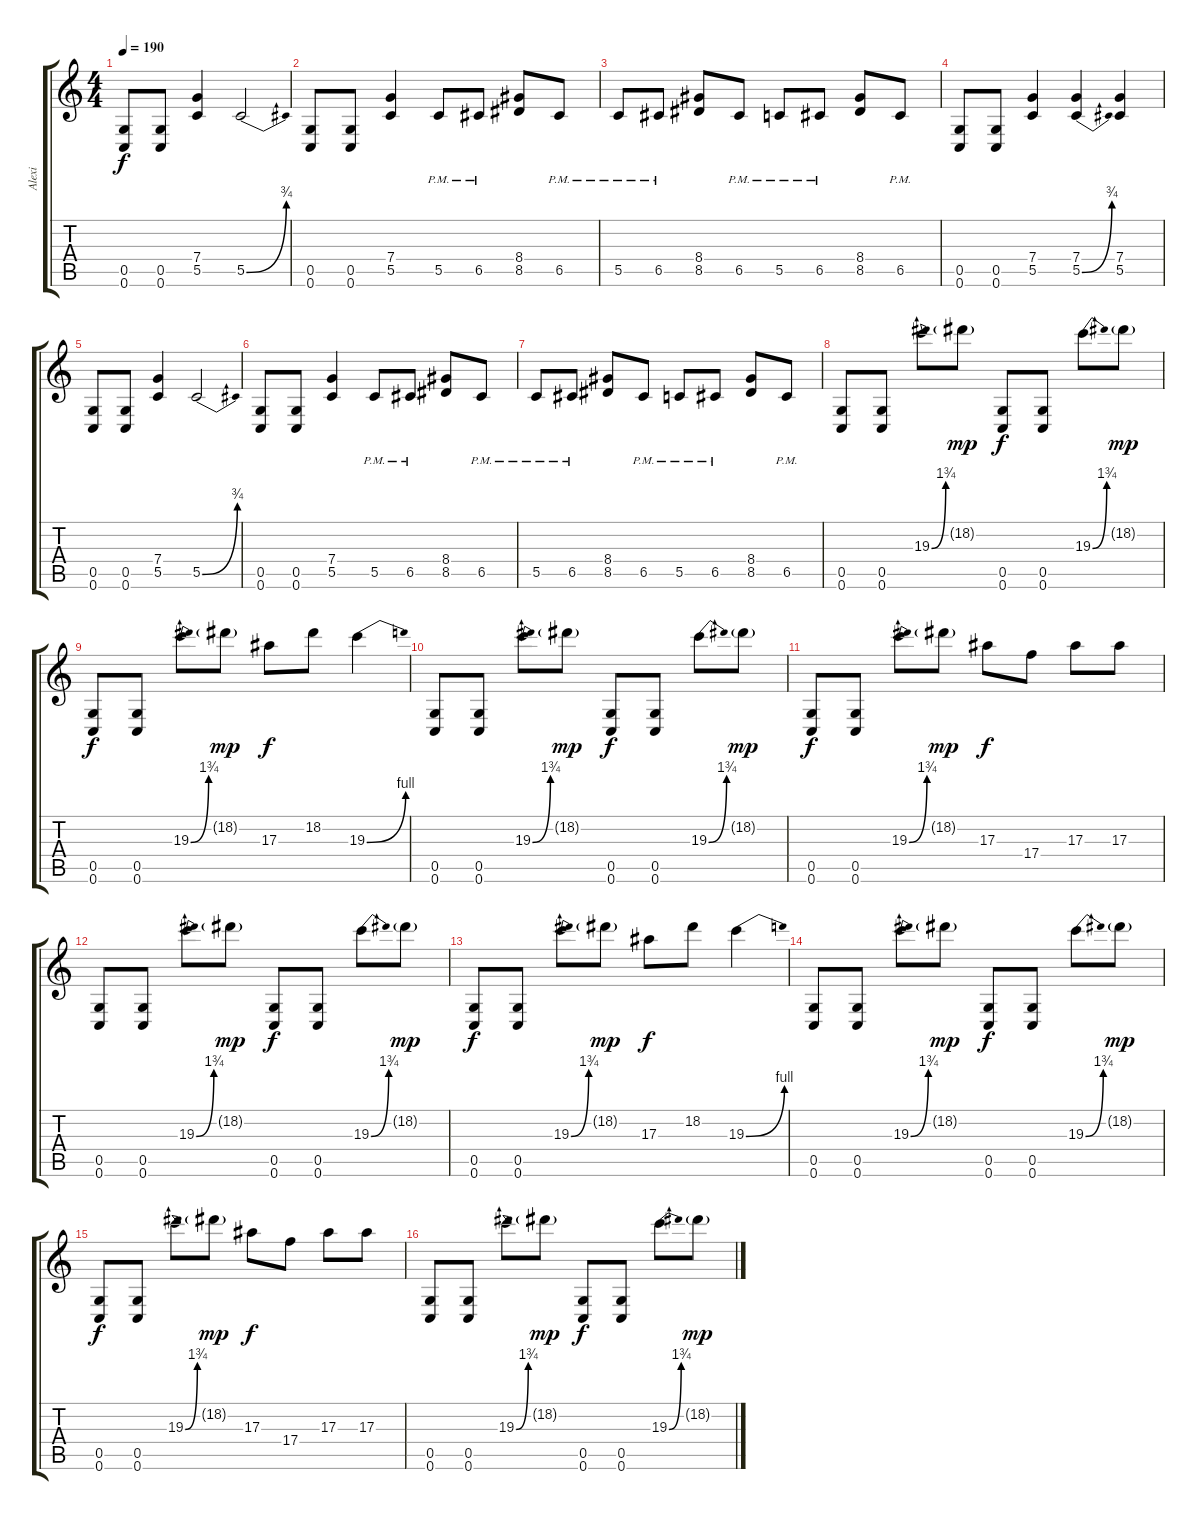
\track ("Alexi" "Alexi") {instrument overdrivenguitar}
\staff {score tabs}
\tuning (D4 A3 F3 C3 G2 C2) {hide}
\ts (4 4)
\tempo 190
\clef g2
\ks c
(0.5 0.6).8{dy f} (0.5 0.6).8 (7.4 5.5).4 5.5{be (bend 0 0 60 3)}.2 |
(0.5 0.6).8 (0.5 0.6).8 (7.4 5.5).4 5.5{pm}.8 6.5{pm}.8 (8.4 8.5).8 6.5{pm}.8 |
5.5{pm}.8 6.5{pm}.8 (8.4 8.5).8 6.5{pm}.8 5.5{pm}.8 6.5{pm}.8 (8.4 8.5).8 6.5{pm}.8 |
(0.5 0.6).8 (0.5 0.6).8 (7.4 5.5).4 (7.4 5.5{be (bend 0 0 60 3)}).4 (7.4 5.5).4 |
(0.5 0.6).8 (0.5 0.6).8 (7.4 5.5).4 5.5{be (bend 0 0 60 3)}.2 |
(0.5 0.6).8 (0.5 0.6).8 (7.4 5.5).4 5.5{pm}.8 6.5{pm}.8 (8.4 8.5).8 6.5{pm}.8 |
5.5{pm}.8 6.5{pm}.8 (8.4 8.5).8 6.5{pm}.8 5.5{pm}.8 6.5{pm}.8 (8.4 8.5).8 6.5{pm}.8 |
(0.5 0.6).8 (0.5 0.6).8 19.3{be (bend 0 0 60 7)}.8 18.2{g}.8{dy mp} (0.5 0.6).8{dy f} (0.5 0.6).8 19.3{be (bend 0 0 60 7)}.8 18.2{g}.8{dy mp} |
(0.5 0.6).8{dy f} (0.5 0.6).8 19.3{be (bend 0 0 60 7)}.8 18.2{g}.8{dy mp} 17.3.8{dy f} 18.2.8 19.3{be (bend 0 0 60 4)}.4 |
(0.5 0.6).8 (0.5 0.6).8 19.3{be (bend 0 0 60 7)}.8 18.2{g}.8{dy mp} (0.5 0.6).8{dy f} (0.5 0.6).8 19.3{be (bend 0 0 60 7)}.8 18.2{g}.8{dy mp} |
(0.5 0.6).8{dy f} (0.5 0.6).8 19.3{be (bend 0 0 60 7)}.8 18.2{g}.8{dy mp} 17.3.8{dy f} 17.4.8 17.3.8 17.3.8 |
(0.5 0.6).8 (0.5 0.6).8 19.3{be (bend 0 0 60 7)}.8 18.2{g}.8{dy mp} (0.5 0.6).8{dy f} (0.5 0.6).8 19.3{be (bend 0 0 60 7)}.8 18.2{g}.8{dy mp} |
(0.5 0.6).8{dy f} (0.5 0.6).8 19.3{be (bend 0 0 60 7)}.8 18.2{g}.8{dy mp} 17.3.8{dy f} 18.2.8 19.3{be (bend 0 0 60 4)}.4 |
(0.5 0.6).8 (0.5 0.6).8 19.3{be (bend 0 0 60 7)}.8 18.2{g}.8{dy mp} (0.5 0.6).8{dy f} (0.5 0.6).8 19.3{be (bend 0 0 60 7)}.8 18.2{g}.8{dy mp} |
(0.5 0.6).8{dy f} (0.5 0.6).8 19.3{be (bend 0 0 60 7)}.8 18.2{g}.8{dy mp} 17.3.8{dy f} 17.4.8 17.3.8 17.3.8 |
(0.5 0.6).8 (0.5 0.6).8 19.3{be (bend 0 0 60 7)}.8 18.2{g}.8{dy mp} (0.5 0.6).8{dy f} (0.5 0.6).8 19.3{be (bend 0 0 60 7)}.8 18.2{g}.8{dy mp}
